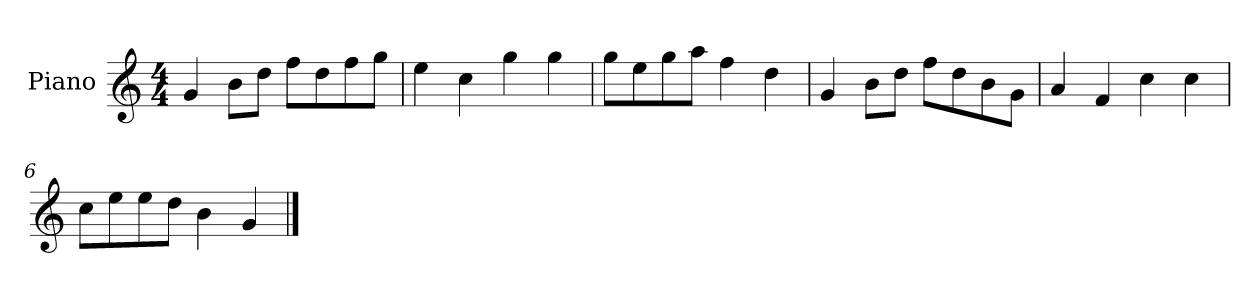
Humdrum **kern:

**kern
*part1
*staff1
*I"Piano
*I'P-no
*clefG2
*k[]
*M4/4
*MM90
=1
4g/
8b\L
8dd\J
8ff\L
8dd\
8ff\
8gg\J
=2
4ee\
4cc\
4gg\
4gg\
=3
8gg\L
8ee\
8gg\
8aa\J
4ff\
4dd\
=4
4g/
8b\L
8dd\J
8ff\L
8dd\
8b\
8g\J
=5
4a/
4f/
4cc\
4cc\
=6
8cc\L
8ee\
8ee\
8dd\J
4b\
4g/
==
*-
